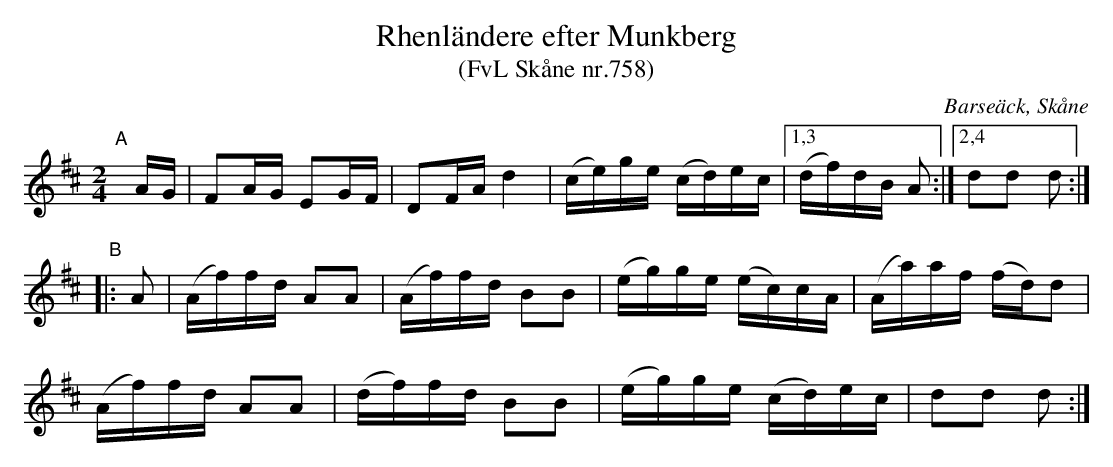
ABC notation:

X:1
T: Rhenl\"andere efter Munkberg
T: (FvL Sk\aane nr.758)
C: Barse\"ack, Sk\aane
M: 2/4
L: 1/16
K: D
"^A"[|] AG |\
F2AG E2GF | D2FA d4 | (ce)ge (cd)ec |1,3 (df)dB A2 :|2,4 d2d2 d2 :|
"^B"|: A2 |\
(Af)fd A2A2 | (Af)fd B2B2 | (eg)ge (ec)cA | (Aa)af (fd)d2 |
(Af)fd A2A2 | (df)fd B2B2 | (eg)ge (cd)ec | d2d2 d2 :|
